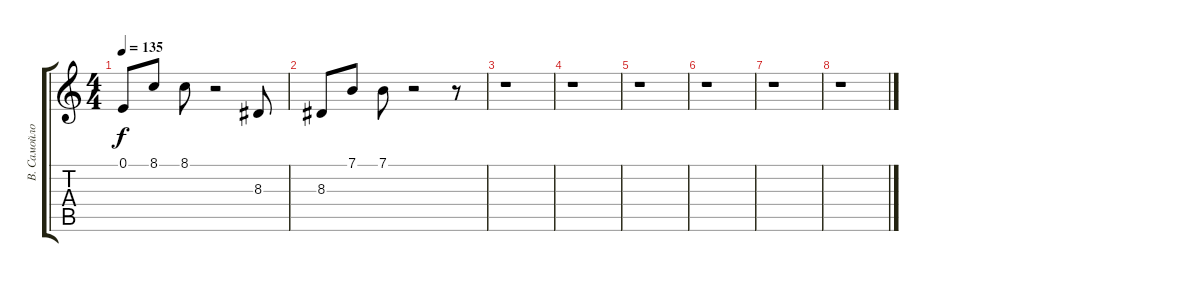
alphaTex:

\track ("В. Самойлов (вокал)" "В. Самойло") {instrument lead6voice}
\staff {score tabs}
\tuning (E4 B3 G3 D3 A2 E2) {hide}
\ts (4 4)
\tempo 135
\clef g2
\ks c
0.1.8{dy f} 8.1.8 8.1.8 r.2 8.3.8 |
8.3.8 7.1.8 7.1.8 r.2 r.8 |
r.1 |
r.1 |
r.1 |
r.1 |
r.1 |
r.1
